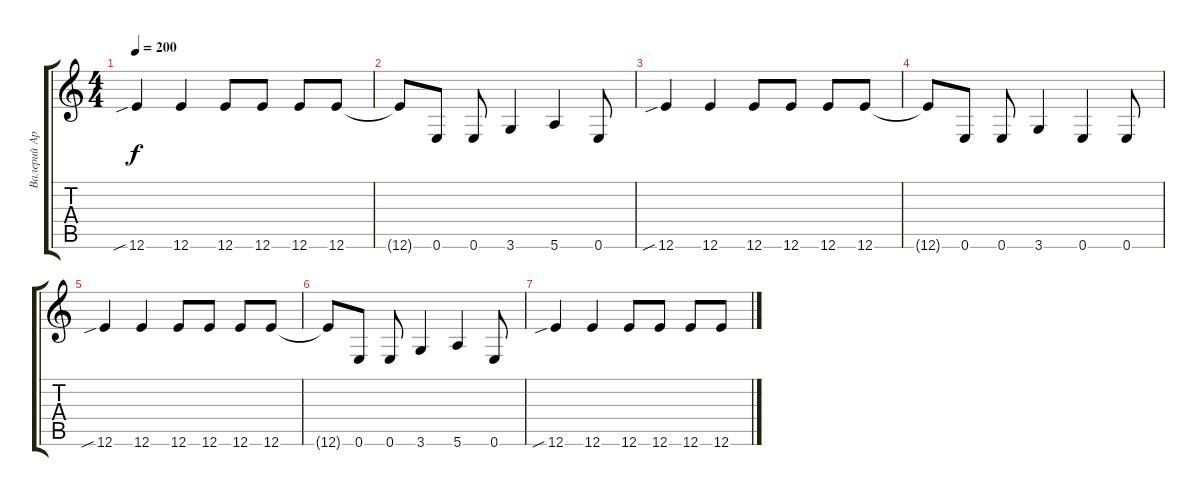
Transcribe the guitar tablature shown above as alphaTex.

\track ("Валерий Аркадин (запись)" "Валерий Ар") {instrument distortionguitar}
\staff {score tabs}
\tuning (E4 B3 G3 D3 A2 E2) {hide}
\ts (4 4)
\tempo 200
\clef g2
\ks c
12.6{sib}.4{dy f} 12.6.4 12.6.8 12.6.8 12.6.8 12.6.8 |
12.6{t}.8 0.6.8 0.6.8 3.6.4 5.6.4 0.6.8 |
12.6{sib}.4 12.6.4 12.6.8 12.6.8 12.6.8 12.6.8 |
12.6{t}.8 0.6.8 0.6.8 3.6.4 0.6.4 0.6.8 |
12.6{sib}.4 12.6.4 12.6.8 12.6.8 12.6.8 12.6.8 |
12.6{t}.8 0.6.8 0.6.8 3.6.4 5.6.4 0.6.8 |
12.6{sib}.4 12.6.4 12.6.8 12.6.8 12.6.8 12.6.8
